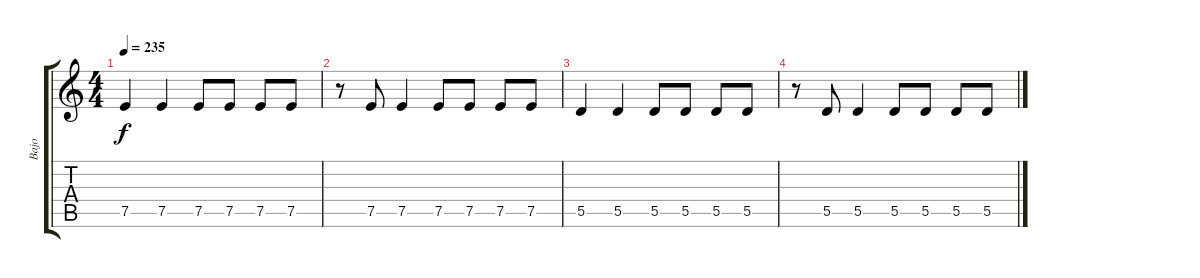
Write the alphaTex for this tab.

\track ("Bajo" "Bajo") {instrument electricbassfinger}
\staff {score tabs}
\tuning (E4 B3 G3 D3 A2 E2) {hide}
\ts (4 4)
\tempo 235
\clef g2
\ks c
7.5.4{dy f} 7.5.4 7.5.8 7.5.8 7.5.8 7.5.8 |
r.8 7.5.8 7.5.4 7.5.8 7.5.8 7.5.8 7.5.8 |
5.5.4 5.5.4 5.5.8 5.5.8 5.5.8 5.5.8 |
r.8 5.5.8 5.5.4 5.5.8 5.5.8 5.5.8 5.5.8
